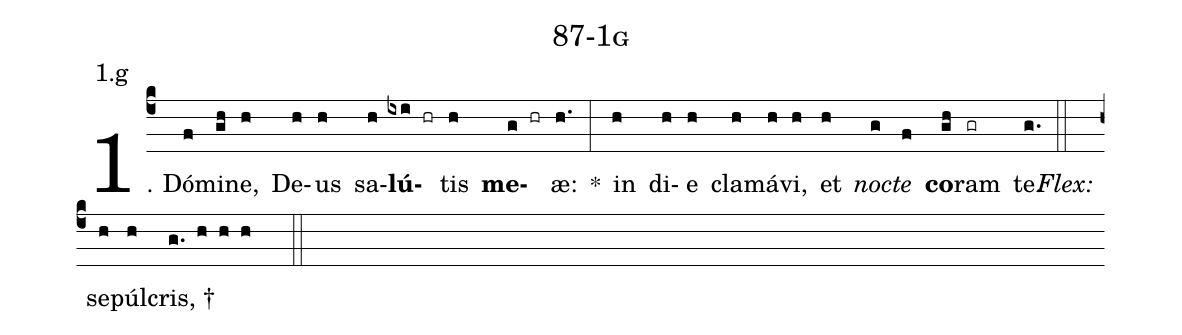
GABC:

name: 87-1g;
annotation: 1.g;
%%
(c4)1. Dó(f)mi(gh)ne,(h) De(h)us(h) sa(h)<b>lú</b>(ixi hr)tis(h) <b>me</b>(g hr)æ:(h.) *(:) in(h) di(h)e(h) cla(h)má(h)vi,(h) et(h) <i>noc</i>(g)<i>te</i>(f) <b>co</b>(gh)ram(gr) te.(g.) (::)
<i>Flex:</i>()  se(h)púl(h)cris, †(g. h h h  ::)
